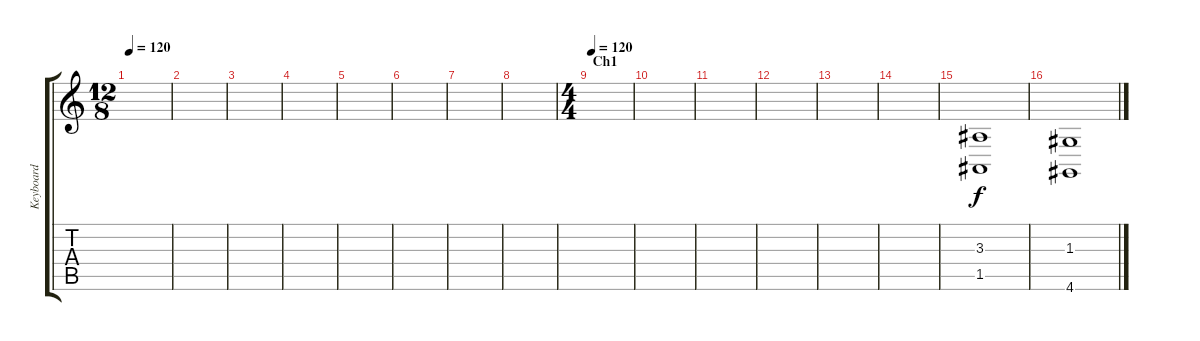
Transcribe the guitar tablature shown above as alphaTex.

\track ("Keyboard" "Keyboard") {instrument stringensemble2}
\staff {score tabs}
\tuning (E4 B3 G3 D3 A2 E2) {hide}
\ts (12 8)
\tempo 120
\clef g2
\ks c
|
|
|
|
|
|
|
|
\ts (4 4)
\section ("" "Ch1")
\tempo 120
|
|
|
|
|
|
(3.3 1.5).1 |
(1.3 4.6).1
